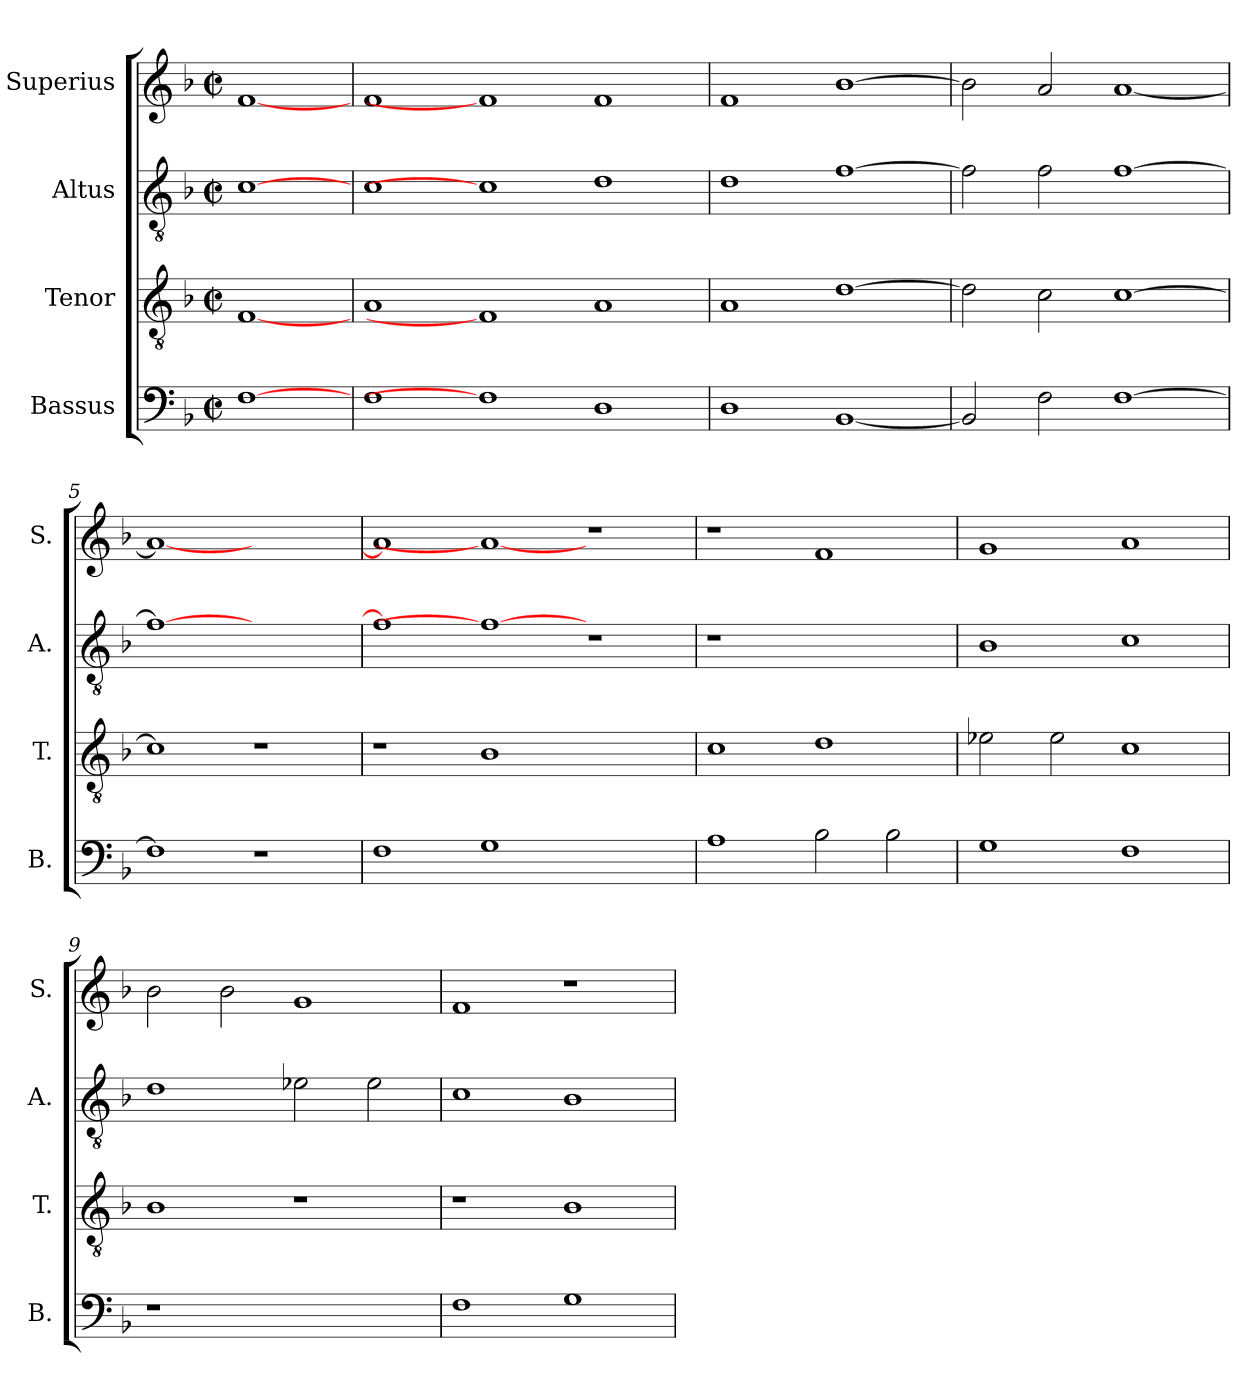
**kern	**kern	**kern	**kern
*part4	*part3	*part2	*part1
*staff4	*staff3	*staff2	*staff1
*I"Bassus	*I"Tenor	*I"Altus	*I"Superius
*I'B.	*I'T.	*I'A.	*I'S.
!!LO:PB:g=z
*clefF4	*clefGv2	*clefGv2	*clefG2
*	*ITrd7c12	*ITrd7c12	*
*k[b-]	*k[b-]	*k[b-]	*k[b-]
*F:	*F:	*F:	*F:
*M2/2	*M2/2	*M2/2	*M2/2
*met(c|)	*met(c|)	*met(c|)	*met(c|)
=1	=1	=1	=1
[1Fi	[1FFi	[1Ci	[1fi
=2	=2	=2	=2
1Fi	1AAi	1Ci	1fi
1Fi]	1FFi]	1Ci]	1fi]
1Di	1AAi	1Di	1fi
=3	=3	=3	=3
1Di	1AAi	1Di	1fi
[<1BB-i	[>1Di	[>1Fi	[>1b-i
=4	=4	=4	=4
2BB-i/]	2Di\]	2Fi\]	2b-i\]
2Fi\	2Ci\	2Fi\	2ai/
[>1Fi	[>1Ci	[>1Fi	[<1ai
=5	=5	=5	=5
1Fi]	1Ci]	1Fi_>	1ai_<
1r	1r	1ryy	1ryy
=6	=6	=6	=6
1Fi	1r	1Fi]	1ai]
1Gi	1BB-i	1Fi_	1ai_
1ryy	1ryy	1r	1r
!!LO:LB:g=z
=7	=7	=7	=7
!	!	!LO:N:vis=1	!
1Ai	1Ci	1r	1r
2B-i\	1Di	1ryy	1fi
2B-i\	.	.	.
=8	=8	=8	=8
1Gi	2E-Xi\	1BB-i	1gi
.	2E-i\	.	.
1Fi	1Ci	1Ci	1ai
=9	=9	=9	=9
!LO:N:vis=1	!	!	!
1r	1BB-i	1Di	2b-i\
.	.	.	2b-i\
1ryy	1r	2E-Xi\	1gi
.	.	2E-i\	.
=10	=10	=10	=10
1Fi	1r	1Ci	1fi
1Gi	1BB-i	1BB-i	1r
=	=	=	=
*-	*-	*-	*-
